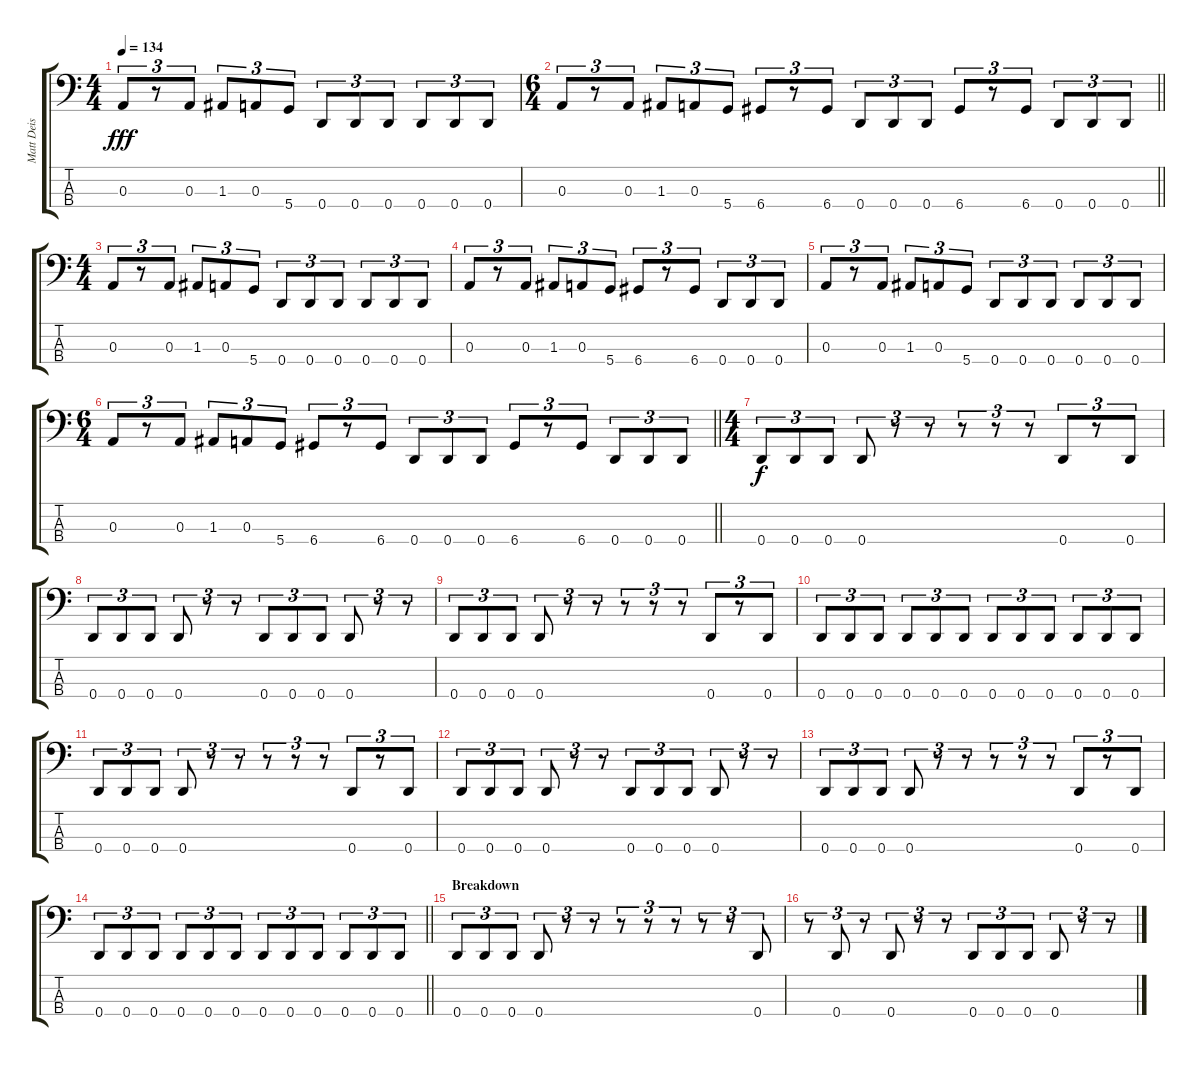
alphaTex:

\track ("Matt Deis " "Matt Deis ") {instrument electricbassfinger}
\staff {score tabs}
\tuning (G2 D2 A1 D1) {hide}
\ts (4 4)
\tempo 134
\clef f4
\ks c
0.3.8{tu (3 2) dy fff} r.8{tu (3 2)} 0.3.8{tu (3 2)} 1.3.8{tu (3 2)} 0.3.8{tu (3 2)} 5.4.8{tu (3 2)} 0.4.8{tu (3 2)} 0.4.8{tu (3 2)} 0.4.8{tu (3 2)} 0.4.8{tu (3 2)} 0.4.8{tu (3 2)} 0.4.8{tu (3 2)} |
\ts (6 4)
\barLineRight lightlight
0.3.8{tu (3 2)} r.8{tu (3 2)} 0.3.8{tu (3 2)} 1.3.8{tu (3 2)} 0.3.8{tu (3 2)} 5.4.8{tu (3 2)} 6.4.8{tu (3 2)} r.8{tu (3 2)} 6.4.8{tu (3 2)} 0.4.8{tu (3 2)} 0.4.8{tu (3 2)} 0.4.8{tu (3 2)} 6.4.8{tu (3 2)} r.8{tu (3 2)} 6.4.8{tu (3 2)} 0.4.8{tu (3 2)} 0.4.8{tu (3 2)} 0.4.8{tu (3 2)} |
\ts (4 4)
0.3.8{tu (3 2)} r.8{tu (3 2)} 0.3.8{tu (3 2)} 1.3.8{tu (3 2)} 0.3.8{tu (3 2)} 5.4.8{tu (3 2)} 0.4.8{tu (3 2)} 0.4.8{tu (3 2)} 0.4.8{tu (3 2)} 0.4.8{tu (3 2)} 0.4.8{tu (3 2)} 0.4.8{tu (3 2)} |
0.3.8{tu (3 2)} r.8{tu (3 2)} 0.3.8{tu (3 2)} 1.3.8{tu (3 2)} 0.3.8{tu (3 2)} 5.4.8{tu (3 2)} 6.4.8{tu (3 2)} r.8{tu (3 2)} 6.4.8{tu (3 2)} 0.4.8{tu (3 2)} 0.4.8{tu (3 2)} 0.4.8{tu (3 2)} |
0.3.8{tu (3 2)} r.8{tu (3 2)} 0.3.8{tu (3 2)} 1.3.8{tu (3 2)} 0.3.8{tu (3 2)} 5.4.8{tu (3 2)} 0.4.8{tu (3 2)} 0.4.8{tu (3 2)} 0.4.8{tu (3 2)} 0.4.8{tu (3 2)} 0.4.8{tu (3 2)} 0.4.8{tu (3 2)} |
\ts (6 4)
\barLineRight lightlight
0.3.8{tu (3 2)} r.8{tu (3 2)} 0.3.8{tu (3 2)} 1.3.8{tu (3 2)} 0.3.8{tu (3 2)} 5.4.8{tu (3 2)} 6.4.8{tu (3 2)} r.8{tu (3 2)} 6.4.8{tu (3 2)} 0.4.8{tu (3 2)} 0.4.8{tu (3 2)} 0.4.8{tu (3 2)} 6.4.8{tu (3 2)} r.8{tu (3 2)} 6.4.8{tu (3 2)} 0.4.8{tu (3 2)} 0.4.8{tu (3 2)} 0.4.8{tu (3 2)} |
\ts (4 4)
0.4.8{tu (3 2) dy f} 0.4.8{tu (3 2)} 0.4.8{tu (3 2)} 0.4.8{tu (3 2)} r.8{tu (3 2)} r.8{tu (3 2)} r.8{tu (3 2)} r.8{tu (3 2)} r.8{tu (3 2)} 0.4.8{tu (3 2)} r.8{tu (3 2)} 0.4.8{tu (3 2)} |
0.4.8{tu (3 2)} 0.4.8{tu (3 2)} 0.4.8{tu (3 2)} 0.4.8{tu (3 2)} r.8{tu (3 2)} r.8{tu (3 2)} 0.4.8{tu (3 2)} 0.4.8{tu (3 2)} 0.4.8{tu (3 2)} 0.4.8{tu (3 2)} r.8{tu (3 2)} r.8{tu (3 2)} |
0.4.8{tu (3 2)} 0.4.8{tu (3 2)} 0.4.8{tu (3 2)} 0.4.8{tu (3 2)} r.8{tu (3 2)} r.8{tu (3 2)} r.8{tu (3 2)} r.8{tu (3 2)} r.8{tu (3 2)} 0.4.8{tu (3 2)} r.8{tu (3 2)} 0.4.8{tu (3 2)} |
0.4.8{tu (3 2)} 0.4.8{tu (3 2)} 0.4.8{tu (3 2)} 0.4.8{tu (3 2)} 0.4.8{tu (3 2)} 0.4.8{tu (3 2)} 0.4.8{tu (3 2)} 0.4.8{tu (3 2)} 0.4.8{tu (3 2)} 0.4.8{tu (3 2)} 0.4.8{tu (3 2)} 0.4.8{tu (3 2)} |
0.4.8{tu (3 2)} 0.4.8{tu (3 2)} 0.4.8{tu (3 2)} 0.4.8{tu (3 2)} r.8{tu (3 2)} r.8{tu (3 2)} r.8{tu (3 2)} r.8{tu (3 2)} r.8{tu (3 2)} 0.4.8{tu (3 2)} r.8{tu (3 2)} 0.4.8{tu (3 2)} |
0.4.8{tu (3 2)} 0.4.8{tu (3 2)} 0.4.8{tu (3 2)} 0.4.8{tu (3 2)} r.8{tu (3 2)} r.8{tu (3 2)} 0.4.8{tu (3 2)} 0.4.8{tu (3 2)} 0.4.8{tu (3 2)} 0.4.8{tu (3 2)} r.8{tu (3 2)} r.8{tu (3 2)} |
0.4.8{tu (3 2)} 0.4.8{tu (3 2)} 0.4.8{tu (3 2)} 0.4.8{tu (3 2)} r.8{tu (3 2)} r.8{tu (3 2)} r.8{tu (3 2)} r.8{tu (3 2)} r.8{tu (3 2)} 0.4.8{tu (3 2)} r.8{tu (3 2)} 0.4.8{tu (3 2)} |
\barLineRight lightlight
0.4.8{tu (3 2)} 0.4.8{tu (3 2)} 0.4.8{tu (3 2)} 0.4.8{tu (3 2)} 0.4.8{tu (3 2)} 0.4.8{tu (3 2)} 0.4.8{tu (3 2)} 0.4.8{tu (3 2)} 0.4.8{tu (3 2)} 0.4.8{tu (3 2)} 0.4.8{tu (3 2)} 0.4.8{tu (3 2)} |
\section ("" "Breakdown")
0.4.8{tu (3 2)} 0.4.8{tu (3 2)} 0.4.8{tu (3 2)} 0.4.8{tu (3 2)} r.8{tu (3 2)} r.8{tu (3 2)} r.8{tu (3 2)} r.8{tu (3 2)} r.8{tu (3 2)} r.8{tu (3 2)} r.8{tu (3 2)} 0.4.8{tu (3 2)} |
r.8{tu (3 2)} 0.4.8{tu (3 2)} r.8{tu (3 2)} 0.4.8{tu (3 2)} r.8{tu (3 2)} r.8{tu (3 2)} 0.4.8{tu (3 2)} 0.4.8{tu (3 2)} 0.4.8{tu (3 2)} 0.4.8{tu (3 2)} r.8{tu (3 2)} r.8{tu (3 2)}
